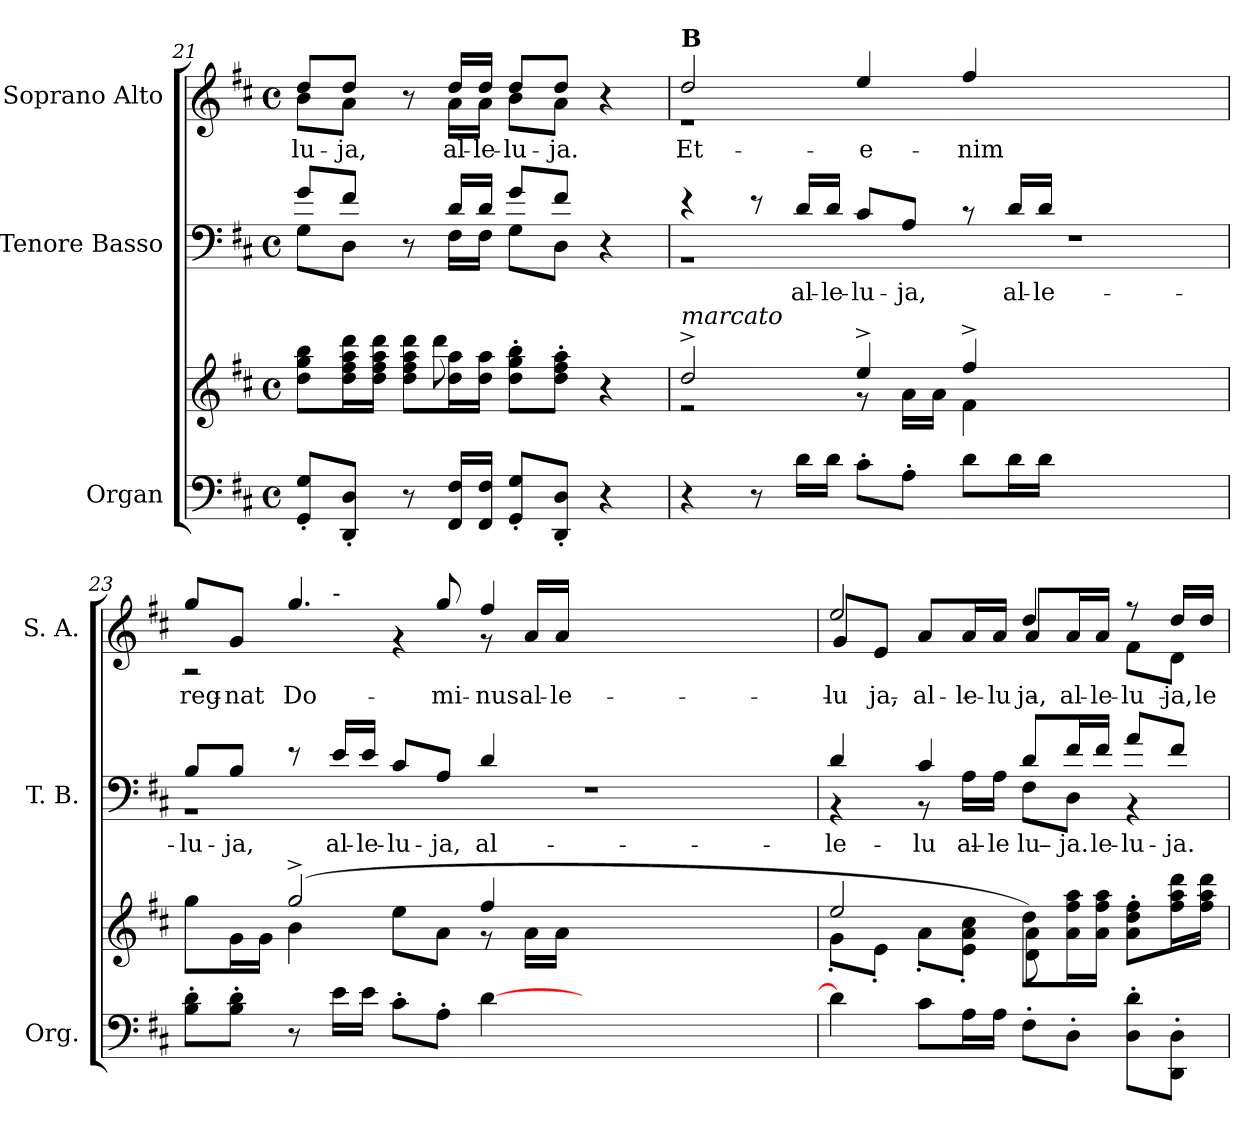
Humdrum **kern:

**kern	**kern	**kern	**text	**kern	**text
*part3	*part3	*part2	*part2	*part1	*part1
*staff4	*staff3	*staff2	*staff2	*staff1	*staff1
*I"Organ	*	*I"Tenore Basso	*	*I"Soprano Alto	*
*I'Org.	*	*I'T. B.	*	*I'S. A.	*
*clefF4	*clefG2	*clefF4	*	*clefG2	*
*k[f#c#]	*k[f#c#]	*k[f#c#]	*	*k[f#c#]	*
*D:	*D:	*D:	*	*D:	*
*M4/4	*M4/4	*M4/4	*	*M4/4	*
*met(c)	*met(c)	*met(c)	*	*met(c)	*
=21	=21	=21	=21	=21	=21
*	*^	*^	*	*	*
!	!	!	!	!	!	!	!LO:LY:b:color=#000000
*	*	*	*	*	*	*^	*
8GGi'/ 8Gi'/L	8ddi\ 8ggi\ 8bbi\L	4ryy	8gi/L	8Gi\L	.	8ddi/L	8bi\L	-lu-
!	!	!	!	!	!	!	!	!LO:LY:b:color=#000000
8DDi'/ 8Di'/J	16ddi\ 16ff#i\ 16aai\ 16dddi\L	.	8f#i/J	8Di\J	.	8ddi/J	8ai\J	-ja,
.	16ddi\ 16ff#i\ 16aai\ 16dddi\JJ	.	.	.	.	.	.	.
8r	8ddi\ 8ff#i\ 8aai\ 8dddi\L	8ryy	8r	8ryy	.	8r	8ryy	.
!	!	!	!	!	!	!	!	!LO:LY:b:color=#000000
16FF#i/ 16F#i/LL	16ddi\ 16aai\L	8dddi\	16di/LL	16F#i\LL	.	16ddi/LL	16ai\LL	al-
!	!	!	!	!	!	!	!	!LO:LY:b:color=#000000
16FF#i/ 16F#i/JJ	16ddi\ 16aai\JJ	.	16di/JJ	16F#i\JJ	.	16ddi/JJ	16ai\JJ	-le-
!	!	!	!	!	!	!	!	!LO:LY:b:color=#000000
8GGi'/ 8Gi'/L	8ddi'\ 8ggi'\ 8bbi'\L	2ryy	8gi/L	8Gi\L	.	8ddi/L	8bi\L	-lu-
!	!	!	!	!	!	!	!	!LO:LY:b:color=#000000
8DDi'/ 8Di'/J	8ddi'\ 8ff#i'\ 8aai'\J	.	8f#i/J	8Di\J	.	8ddi/J	8ai\J	-ja.
4r	4r	.	4r	4ryy	.	4r	4ryy	.
!!LO:LB:g=z	!!
=22	=22	=22	=22	=22	=22	=22	=22	=22
!	!	!	!	!	!	!LO:TX:a:B:t=B	!	!
!	!LO:TX:a:i:t=marcato	!	!	!	!	!	!	!
!	!	!	!	!	!	!	!	!LO:LY:a:color=#000000
4r	2dd^i/	2r	4r	1r	.	2ddi/	1r	Et-
8r	.	.	8r	.	.	.	.	.
!	!	!	!	!	!LO:LY:a:color=#000000	!	!	!
16di\LL	.	.	16di/LL	.	al-	.	.	.
!	!	!	!	!	!LO:LY:a:color=#000000	!	!	!
16di\JJ	.	.	16di/JJ	.	-le-	.	.	.
!	!	!	!	!	!LO:LY:a:color=#000000	!	!	!
!	!	!	!	!	!	!	!	!LO:LY:a:color=#000000
8c#'i\L	4ee^i/	8r	8c#i/L	.	-lu-	4eei/	.	-e-
!	!	!	!	!	!LO:LY:a:color=#000000	!	!	!
8A'i\J	.	16ai\LL	8Ai/J	.	-ja,	.	.	.
.	.	16ai\JJ	.	.	.	.	.	.
!	!	!	!	!	!	!	!	!LO:LY:a:color=#000000
8di\L	4ff#^i/	4f#i\	8r	.	.	4ff#i/	.	-nim
!	!	!	!	!	!LO:LY:a:color=#000000	!	!	!
16di\L	.	.	16di/LL	.	al-	.	.	.
!	!	!	!	!	!LO:LY:a:color=#000000	!	!	!
16di\JJ	.	.	16di/JJ	.	-le-	.	.	.
1ryy	1ryy	1ryy	1ryy	1r	.	1ryy	1ryy	.
*	*	*	*	*	*	*v	*v	*
=23	=23	=23	=23	=23	=23	=23	=23
*	*	*	*	*	*	*^	*
!	!	!	!	!	!LO:LY:a:color=#000000	!	!	!
*	*	*	*	*	*	*v	*v	*
*	*	*	*	*	*	*^	*
!	!	!	!	!	!	!	!	!LO:LY:a:color=#000000
*	*	*	*	*	*	*	*^	*
8Bi'\ 8di'\L	4ryy	8ggi\L	8Bi/L	1r	-lu-	8ggi/L	2r	4.ryy	reg-
!	!	!	!	!	!LO:LY:a:color=#000000	!	!	!	!
!	!	!	!	!	!	!	!	!	!LO:LY:a:color=#000000
8Bi'\ 8di'\J	.	16gi\L	8Bi/J	.	-ja,	8gi/J	.	.	-nat
.	.	16gi\JJ	.	.	.	.	.	.	.
!	!	!	!	!	!	!	!	!	!LO:LY:a:color=#000000
8r	(2gg^i/	4bi\	8r	.	.	4.ggi/	.	.	Do-
!	!	!	!	!	!	!	!	!LO:TX:a:t=-	!
!	!	!	!	!	!LO:LY:a:color=#000000	!	!	!	!
16ei\LL	.	.	16ei/LL	.	al-	.	.	1ryy	.
!	!	!	!	!	!LO:LY:a:color=#000000	!	!	!	!
16ei\JJ	.	.	16ei/JJ	.	-le-	.	.	.	.
!	!	!	!	!	!LO:LY:a:color=#000000	!	!	!	!
8c#'i\L	.	8eei\L	8c#i/L	.	-lu-	.	4r	.	.
!	!	!	!	!	!LO:LY:a:color=#000000	!	!	!	!
!	!	!	!	!	!	!	!	!	!LO:LY:a:color=#000000
8A'i\J	.	8ai\J	8Ai/J	.	-ja,	8ggi/	.	.	-mi-
!	!	!	!	!	!LO:LY:a:color=#000000	!	!	!	!
!	!	!	!	!	!	!	!	!	!LO:LY:a:color=#000000
[>4di\	4ff#i/	8r	4di/	.	al-	4ff#i/	8r	.	-nus
!	!	!	!	!	!	!	!	!	!LO:LY:b:color=#000000
.	.	16ai\LL	.	.	.	.	16ai/LL	.	al-
!	!	!	!	!	!	!	!	!	!LO:LY:b:color=#000000
.	.	16ai\JJ	.	.	.	.	16ai/JJ	.	-le-
1ryy	1ryy	1ryy	1ryy	1r	.	1ryy	1ryy	.	.
.	.	.	.	.	.	.	.	2ryy	.
.	.	.	.	.	.	.	.	8ryy	.
*	*	*	*	*	*	*v	*v	*v	*
=24	=24	=24	=24	=24	=24	=24	=24
*	*	*	*	*	*	*^	*
*	*	*	*	*	*	*	*^	*
!	!	!	!	!	!LO:LY:a:color=#000000	!	!	!	!
*	*	*	*	*	*	*v	*v	*v	*
*	*	*	*	*	*	*^	*
*	*	*	*	*	*	*	*^	*
!	!	!	!	!	!	!	!	!	!LO:LY:a:color=#000000
*	*	*	*	*	*	*	*v	*v	*
*	*	*	*	*	*	*	*^	*
!	!	!	!	!	!	!	!	!	!LO:LY:b:color=#000000
*	*	*	*	*	*	*	*v	*v	*
4di\]	2eei/	8g'i\L	4di/	4r	le-	2eei/	8gi/L	-lu-
!	!	!	!	!	!	!	!	!LO:LY:b:color=#000000
.	.	8e'i\J	.	.	.	.	8ei/J	-ja,
!	!	!	!	!	!LO:LY:a:color=#000000	!	!	!
!	!	!	!	!	!	!	!	!LO:LY:b:color=#000000
8c#i\L	.	8a'i\L	4c#i/	8r	-lu-	.	8ai/L	al-
!	!	!	!	!	!LO:LY:b:color=#000000	!	!	!
!	!	!	!	!	!	!	!	!LO:LY:b:color=#000000
16Ai\L	.	8ei'\ 8ai'\ 8cc#i'\J	.	16Ai\LL	al-	.	16ai/L	-le-
!	!	!	!	!	!LO:LY:b:color=#000000	!	!	!
!	!	!	!	!	!	!	!	!LO:LY:b:color=#000000
16Ai\JJ	.	.	.	16Ai\JJ	-le-	.	16ai/JJ	-lu-
!	!	!	!	!	!LO:LY:a:color=#000000	!	!	!
!	!	!	!	!	!LO:LY:b:color=#000000	!	!	!
!	!	!	!	!	!	!	!	!LO:LY:a:color=#000000
!	!	!	!	!	!	!	!	!LO:LY:b:color=#000000
8F#'i\L	8ddi\L)	8di\ 8ai	8di/L	8F#i\L	-lu-	4ddi/	8ai/L	-ja,
!	!	!	!	!	!LO:LY:a:color=#000000	!	!	!
!	!	!	!	!	!LO:LY:b:color=#000000	!	!	!
!	!	!	!	!	!	!	!	!LO:LY:b:color=#000000
8D'i\J	16ai\ 16ff#i\ 16aai\L	8ryy	16f#i/L	8Di\J	-ja.	.	16ai/L	al-
!	!	!	!	!	!LO:LY:a:color=#000000	!	!	!
!	!	!	!	!	!	!	!	!LO:LY:b:color=#000000
.	16ai\ 16ff#i\ 16aai\JJ	.	16f#i/JJ	.	-le-	.	16ai/JJ	-le-
!	!	!	!	!	!LO:LY:a:color=#000000	!	!	!
!	!	!	!	!	!	!	!	!LO:LY:b:color=#000000
8Di'\ 8di'\L	8ai'\ 8ddi'\ 8ff#i'\L	4ryy	8ai/L	4r	-lu-	8r	8f#i\L	-lu-
!	!	!	!	!	!LO:LY:a:color=#000000	!	!	!
!	!	!	!	!	!	!	!	!LO:LY:a:color=#000000
!	!	!	!	!	!	!	!	!LO:LY:b:color=#000000
8DDi'\ 8Di'\J	16ff#i\ 16aai\ 16dddi\L	.	8f#i/J	.	-ja.	16ddi/LL	8di\J	-ja,
!	!	!	!	!	!	!	!	!LO:LY:a:color=#000000
.	16ff#i\ 16aai\ 16dddi\JJ	.	.	.	.	16ddi/JJ	.	-le-
*	*v	*v	*	*	*	*v	*v	*
*	*	*v	*v	*	*	*
=	=	=	=	=	=
*-	*-	*-	*-	*-	*-
